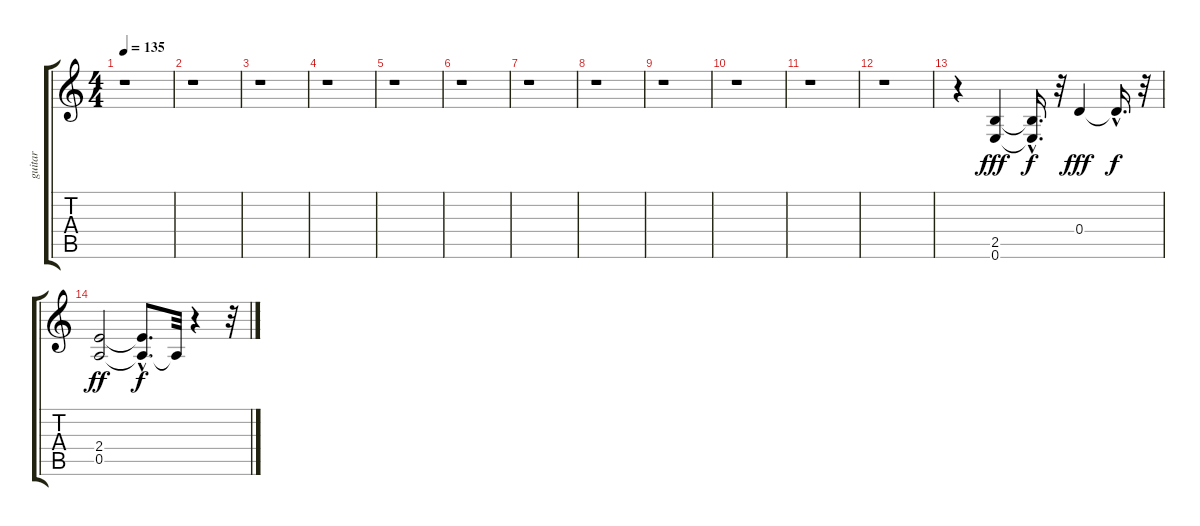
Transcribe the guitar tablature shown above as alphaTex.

\track ("guitar" "guitar") {instrument distortionguitar}
\staff {score tabs}
\tuning (E4 B3 G3 D3 A2 E2) {hide}
\ts (4 4)
\tempo 135
\clef g2
\ks c
r.1{dy f} |
r.1 |
r.1 |
r.1 |
r.1 |
r.1 |
r.1 |
r.1 |
r.1 |
r.1 |
r.1 |
r.1 |
r.4 (2.5 0.6).4{dy fff} (2.5{hac t} 0.6{hac t}).16{d dy f} r.32 0.4.4{dy fff} 0.4{hac t}.16{d dy f} r.32 |
(2.4 0.5).2{dy ff} (2.4{hac t} 0.5{hac t}).8{d dy f} 0.5{t}.32 r.4 r.32
